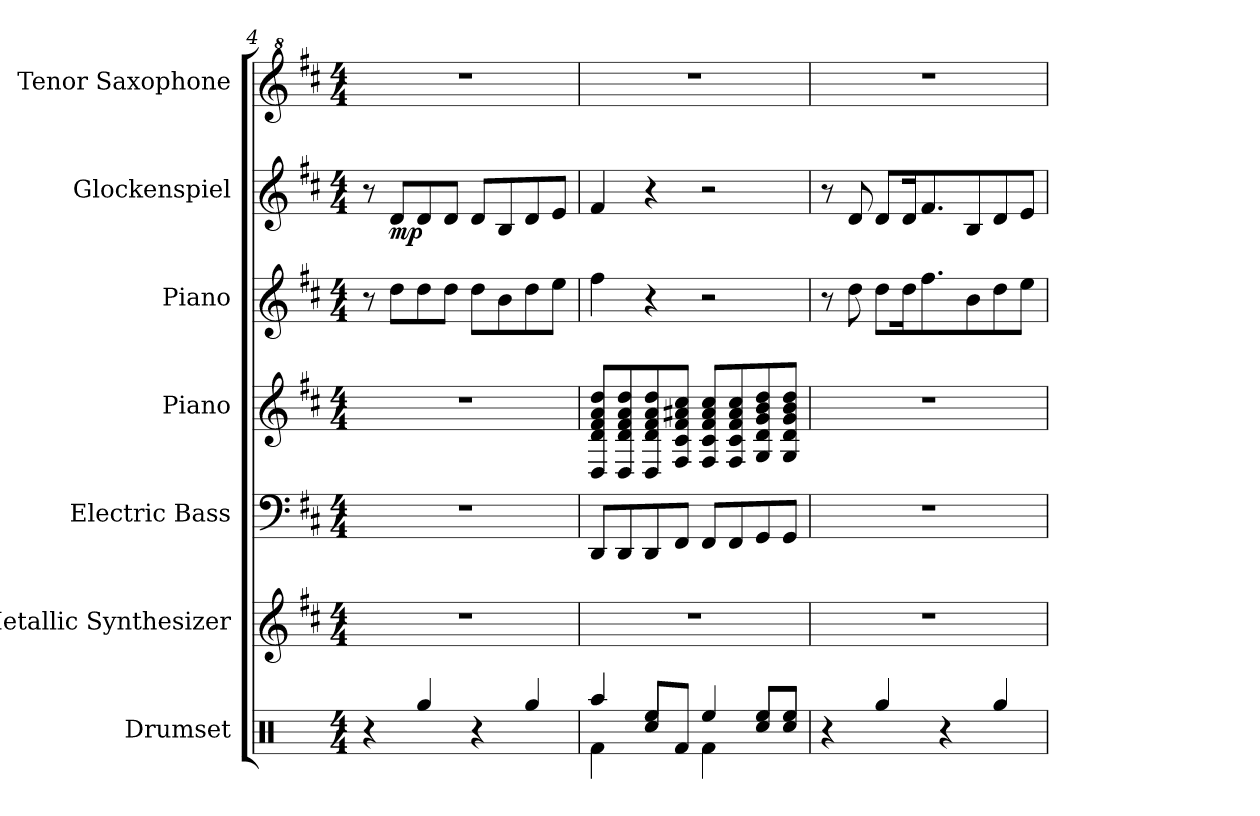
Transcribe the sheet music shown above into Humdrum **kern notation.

**kern	**kern	**kern	**kern	**kern	**kern	**dynam	**kern
*part7	*part6	*part5	*part4	*part3	*part2	*part2	*part1
*staff7	*staff6	*staff5	*staff4	*staff3	*staff2	*staff2	*staff1
*I"Drumset	*I"Metallic Synthesizer	*I"Electric Bass	*I"Piano	*I"Piano	*I"Glockenspiel	*	*I"Tenor Saxophone
*I'D. Set	*I'Synth.	*I'El. B.	*I'Pno.	*I'Pno.	*I'Glock.	*	*I'T. Sax.
!!LO:PB:g=z
*clefX	*clefG2	*clefF4	*clefG2	*clefG2	*clefG2	*	*clefG^2
*	*	*ITrd7c12	*	*	*ITrd-14c-24	*	*ITrd8c14
*k[]	*k[f#c#]	*k[f#c#]	*k[f#c#]	*k[f#c#]	*k[f#c#]	*	*k[f#c#]
*M4/4	*M4/4	*M4/4	*M4/4	*M4/4	*M4/4	*	*M4/4
=4	=4	=4	=4	=4	=4	=4	=4
4r	1r	1r	1r	8r	8r	.	1r
!	!	!	!	!	!	!LO:DY:b	!
.	.	.	.	8dd\L	8ddd/L	mp	.
4Rgg/	.	.	.	8dd\	8ddd/	.	.
.	.	.	.	8dd\J	8ddd/J	.	.
4r	.	.	.	8dd\L	8ddd/L	.	.
.	.	.	.	8b\	8bb/	.	.
4Rgg/	.	.	.	8dd\	8ddd/	.	.
.	.	.	.	8ee\J	8eee/J	.	.
=5	=5	=5	=5	=5	=5	=5	=5
*^	*	*	*	*	*	*	*
4Raa/	4Rf\	1r	8DDD/L	8D/ 8d/ 8f#/ 8a/ 8dd/L	4ff#\	4fff#/	.	1r
.	.	.	8DDD/	8D/ 8d/ 8f#/ 8a/ 8dd/	.	.	.	.
4Ree/	8Rcc/L	.	8DDD/	8D/ 8d/ 8f#/ 8a/ 8dd/	4r	4r	.	.
.	8Rf/J	.	8FFF#/J	8F#/ 8c#/ 8f#/ 8a#X/ 8cc#/J	.	.	.	.
4Ree/	4Rf\	.	8FFF#/L	8F#/ 8c#/ 8f#/ 8a#/ 8cc#/L	2r	2r	.	.
.	.	.	8FFF#/	8F#/ 8c#/ 8f#/ 8a#/ 8cc#/	.	.	.	.
8Ree/L	8Rcc/L	.	8GGG/	8G/ 8d/ 8g/ 8b/ 8dd/	.	.	.	.
8Ree/J	8Rcc/J	.	8GGG/J	8G/ 8d/ 8g/ 8b/ 8dd/J	.	.	.	.
*v	*v	*	*	*	*	*	*	*
=6	=6	=6	=6	=6	=6	=6	=6
4r	1r	1r	1r	8r	8r	.	1r
.	.	.	.	8dd\	8ddd/	.	.
4Rgg/	.	.	.	8dd\L	8ddd/L	.	.
.	.	.	.	16dd\K	16ddd/K	.	.
.	.	.	.	8.ff#\	8.fff#/	.	.
4r	.	.	.	.	.	.	.
.	.	.	.	8b\	8bb/	.	.
4Rgg/	.	.	.	8dd\	8ddd/	.	.
.	.	.	.	8ee\J	8eee/J	.	.
=	=	=	=	=	=	=	=
*-	*-	*-	*-	*-	*-	*-	*-
